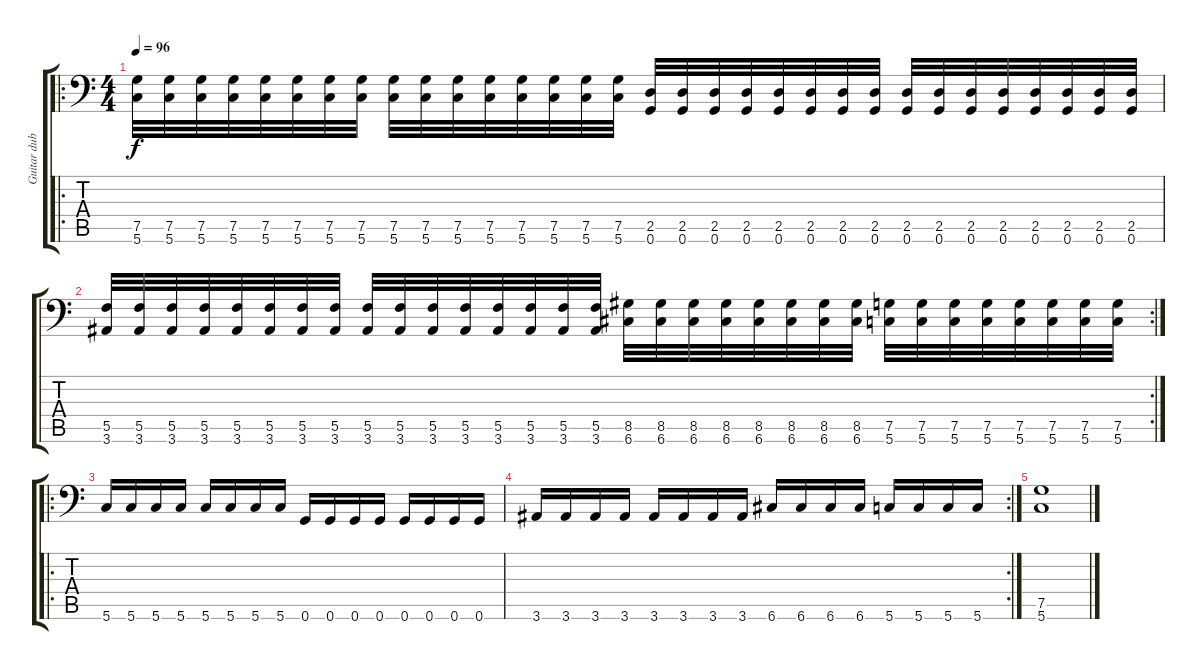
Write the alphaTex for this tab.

\track ("Guitar dub" "Guitar dub") {instrument distortionguitar}
\staff {score tabs}
\tuning (G3 D3 Bb2 F2 C2 G1) {hide}
\ro
\ts (4 4)
\tempo 96
\clef f4
\ks c
(7.5 5.6).32{dy f} (7.5 5.6).32 (7.5 5.6).32 (7.5 5.6).32 (7.5 5.6).32 (7.5 5.6).32 (7.5 5.6).32 (7.5 5.6).32 (7.5 5.6).32 (7.5 5.6).32 (7.5 5.6).32 (7.5 5.6).32 (7.5 5.6).32 (7.5 5.6).32 (7.5 5.6).32 (7.5 5.6).32 (2.5 0.6).32 (2.5 0.6).32 (2.5 0.6).32 (2.5 0.6).32 (2.5 0.6).32 (2.5 0.6).32 (2.5 0.6).32 (2.5 0.6).32 (2.5 0.6).32 (2.5 0.6).32 (2.5 0.6).32 (2.5 0.6).32 (2.5 0.6).32 (2.5 0.6).32 (2.5 0.6).32 (2.5 0.6).32 |
\rc 2
(5.5 3.6).32 (5.5 3.6).32 (5.5 3.6).32 (5.5 3.6).32 (5.5 3.6).32 (5.5 3.6).32 (5.5 3.6).32 (5.5 3.6).32 (5.5 3.6).32 (5.5 3.6).32 (5.5 3.6).32 (5.5 3.6).32 (5.5 3.6).32 (5.5 3.6).32 (5.5 3.6).32 (5.5 3.6).32 (8.5 6.6).32 (8.5 6.6).32 (8.5 6.6).32 (8.5 6.6).32 (8.5 6.6).32 (8.5 6.6).32 (8.5 6.6).32 (8.5 6.6).32 (7.5 5.6).32 (7.5 5.6).32 (7.5 5.6).32 (7.5 5.6).32 (7.5 5.6).32 (7.5 5.6).32 (7.5 5.6).32 (7.5 5.6).32 |
\ro
5.6.16 5.6.16 5.6.16 5.6.16 5.6.16 5.6.16 5.6.16 5.6.16 0.6.16 0.6.16 0.6.16 0.6.16 0.6.16 0.6.16 0.6.16 0.6.16 |
\rc 2
3.6.16 3.6.16 3.6.16 3.6.16 3.6.16 3.6.16 3.6.16 3.6.16 6.6.16 6.6.16 6.6.16 6.6.16 5.6.16 5.6.16 5.6.16 5.6.16 |
(7.5 5.6).1
